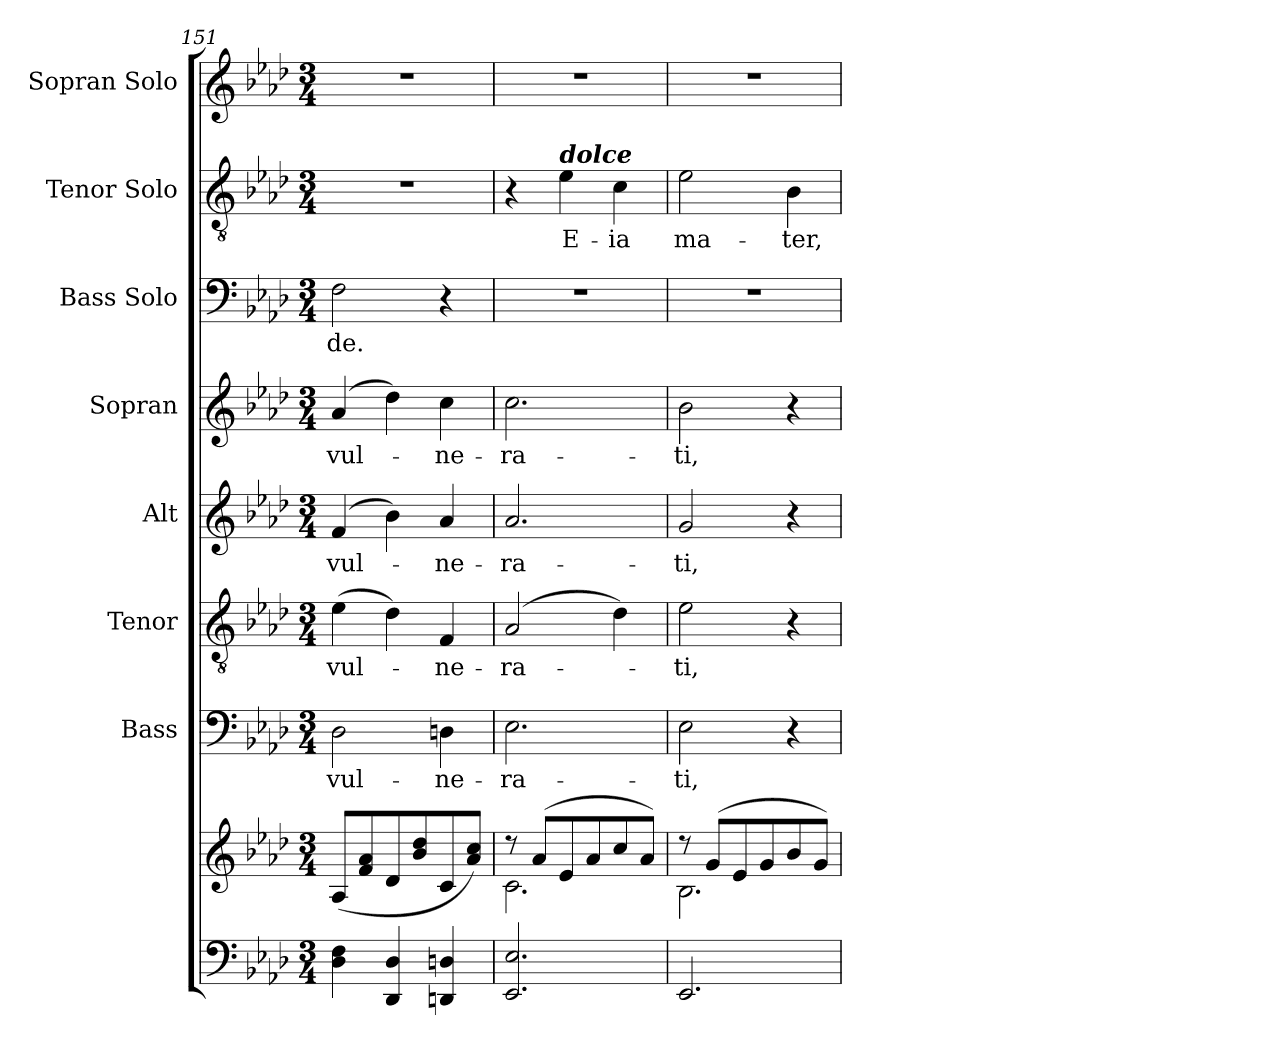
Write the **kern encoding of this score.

**kern	**kern	**kern	**text	**kern	**text	**kern	**text	**kern	**text	**kern	**text	**kern	**text	**kern
*part8	*part8	*part7	*part7	*part6	*part6	*part5	*part5	*part4	*part4	*part3	*part3	*part2	*part2	*part1
*staff9	*staff8	*staff7	*staff7	*staff6	*staff6	*staff5	*staff5	*staff4	*staff4	*staff3	*staff3	*staff2	*staff2	*staff1
*	*	*I"Bass	*	*I"Tenor	*	*I"Alt	*	*I"Sopran	*	*I"Bass Solo	*	*I"Tenor Solo	*	*I"Sopran Solo
*	*	*I'B.	*	*I'T.	*	*I'A.	*	*I'S.	*	*I'B. Solo	*	*I'T. Solo	*	*I'S. Solo
*clefF4	*clefG2	*clefF4	*	*clefGv2	*	*clefG2	*	*clefG2	*	*clefF4	*	*clefGv2	*	*clefG2
*k[b-e-a-d-]	*k[b-e-a-d-]	*k[b-e-a-d-]	*	*k[b-e-a-d-]	*	*k[b-e-a-d-]	*	*k[b-e-a-d-]	*	*k[b-e-a-d-]	*	*k[b-e-a-d-]	*	*k[b-e-a-d-]
*A-:	*A-:	*A-:	*	*A-:	*	*A-:	*	*A-:	*	*A-:	*	*A-:	*	*A-:
*M3/4	*M3/4	*M3/4	*	*M3/4	*	*M3/4	*	*M3/4	*	*M3/4	*	*M3/4	*	*M3/4
=151	=151	=151	=151	=151	=151	=151	=151	=151	=151	=151	=151	=151	=151	=151
!	!	!	!LO:LY:b	!	!LO:LY:b	!	!LO:LY:b	!	!LO:LY:b	!	!LO:LY:b	!	!	!
4D-\ 4F\	(<8A-/L	2D-\	vul-	(>4e-\	vul-	(4f/	vul-	(4a-/	vul-	2F\	-de.	2.r	.	2.r
.	8f/ 8a-/	.	.	.	.	.	.	.	.	.	.	.	.	.
4DD-/ 4D-/	8d-/	.	.	4d-\)	.	4b-\)	.	4dd-\)	.	.	.	.	.	.
.	8b-/ 8dd-/	.	.	.	.	.	.	.	.	.	.	.	.	.
!	!	!	!LO:LY:b	!	!LO:LY:b	!	!LO:LY:b	!	!LO:LY:b	!	!	!	!	!
4DDn/ 4Dn/	8c/	4Dn\	-ne-	4F/	-ne-	4a-/	-ne-	4cc\	-ne-	4r	.	.	.	.
.	8a-/ 8cc/J)	.	.	.	.	.	.	.	.	.	.	.	.	.
=152	=152	=152	=152	=152	=152	=152	=152	=152	=152	=152	=152	=152	=152	=152
*	*^	*	*	*	*	*	*	*	*	*	*	*	*	*
!	!	!	!	!LO:LY:b	!	!LO:LY:b	!	!LO:LY:b	!	!LO:LY:b	!	!	!	!	!
2.EE-/ 2.E-/	8r	2.c\	2.E-\	-ra-	(2A-/	-ra-	2.a-/	-ra-	2.cc\	-ra-	2.r	.	4r	.	2.r
.	(<8a-/L	.	.	.	.	.	.	.	.	.	.	.	.	.	.
!	!	!	!	!	!	!	!	!	!	!	!	!	!LO:TX:a:Bi:t=dolce	!	!
!	!	!	!	!	!	!	!	!	!	!	!	!	!	!LO:LY:b	!
.	8e-/	.	.	.	.	.	.	.	.	.	.	.	4e-\	E-	.
.	8a-/	.	.	.	.	.	.	.	.	.	.	.	.	.	.
!	!	!	!	!	!	!	!	!	!	!	!	!	!	!LO:LY:b	!
.	8cc/	.	.	.	4d-\)	.	.	.	.	.	.	.	4c\	-ia	.
.	8a-/J)	.	.	.	.	.	.	.	.	.	.	.	.	.	.
=153	=153	=153	=153	=153	=153	=153	=153	=153	=153	=153	=153	=153	=153	=153	=153
!	!	!	!	!LO:LY:b	!	!LO:LY:b	!	!LO:LY:b	!	!LO:LY:b	!	!	!	!LO:LY:b	!
2.EE-/	8r	2.B-\	2E-\	-ti,	2e-\	-ti,	2g/	-ti,	2b-\	-ti,	2.r	.	2e-\	ma-	2.r
.	(<8g/L	.	.	.	.	.	.	.	.	.	.	.	.	.	.
.	8e-/	.	.	.	.	.	.	.	.	.	.	.	.	.	.
.	8g/	.	.	.	.	.	.	.	.	.	.	.	.	.	.
!	!	!	!	!	!	!	!	!	!	!	!	!	!	!LO:LY:b	!
.	8b-/	.	4r	.	4r	.	4r	.	4r	.	.	.	4B-\	-ter,	.
.	8g/J)	.	.	.	.	.	.	.	.	.	.	.	.	.	.
*	*v	*v	*	*	*	*	*	*	*	*	*	*	*	*	*
=	=	=	=	=	=	=	=	=	=	=	=	=	=	=
*-	*-	*-	*-	*-	*-	*-	*-	*-	*-	*-	*-	*-	*-	*-
